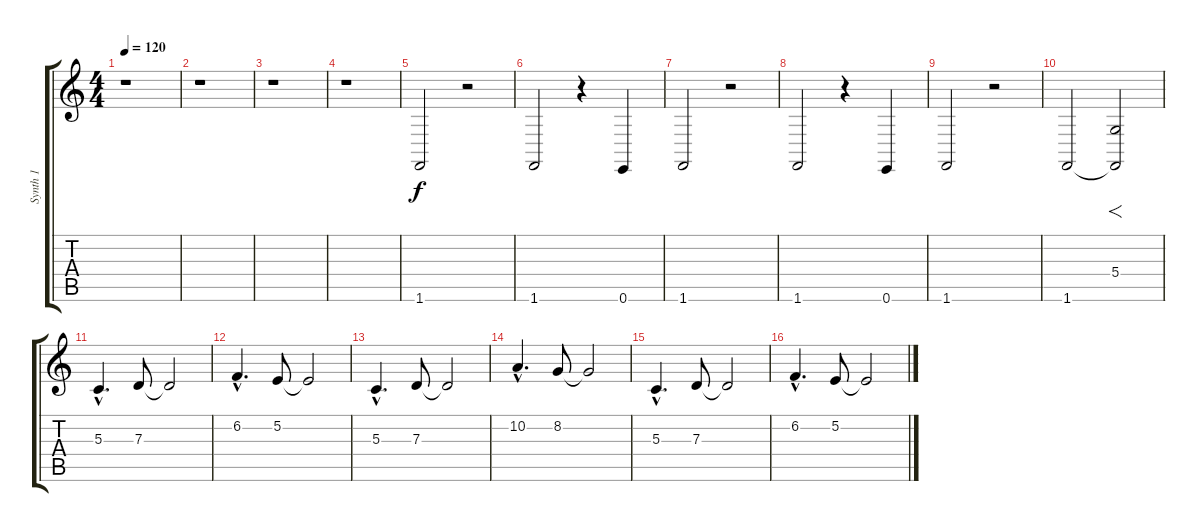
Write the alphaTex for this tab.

\track ("Synth 1" "Synth 1") {instrument stringensemble1}
\staff {score tabs}
\tuning (E4 B3 G3 D3 A2 E2) {hide}
\ts (4 4)
\tempo 120
\clef g2
\ks c
r.1{dy f instrument stringensemble1} |
r.1 |
r.1 |
r.1 |
1.6.2 r.2 |
1.6.2 r.4 0.6.4 |
1.6.2 r.2 |
1.6.2 r.4 0.6.4 |
1.6.2 r.2 |
1.6.2 (5.4 1.6{t}).2{f} |
5.3{hac}.4{d} 7.3.8 7.3{t}.2 |
6.2{hac}.4{d} 5.2.8 5.2{t}.2 |
5.3{hac}.4{d} 7.3.8 7.3{t}.2 |
10.2{hac}.4{d} 8.2.8 8.2{t}.2 |
5.3{hac}.4{d} 7.3.8 7.3{t}.2 |
6.2{hac}.4{d} 5.2.8 5.2{t}.2
